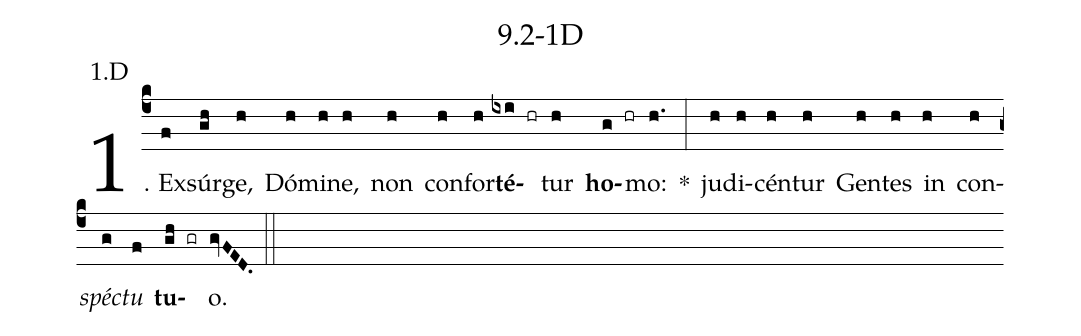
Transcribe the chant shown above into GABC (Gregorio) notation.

name: 9.2-1D;
annotation: 1.D;
%%
(c4)1. Ex(f)súr(gh)ge,(h) Dó(h)mi(h)ne,(h) non(h) con(h)for(h)<b>té</b>(ixi hr)tur(h) <b>ho</b>(g hr)mo:(h.) *(:) ju(h)di(h)cén(h)tur(h) Gen(h)tes(h) in(h) con(h)<i>spéc</i>(g)<i>tu</i>(f) <b>tu</b>(gh gr)o.(gvFED.) (::)
